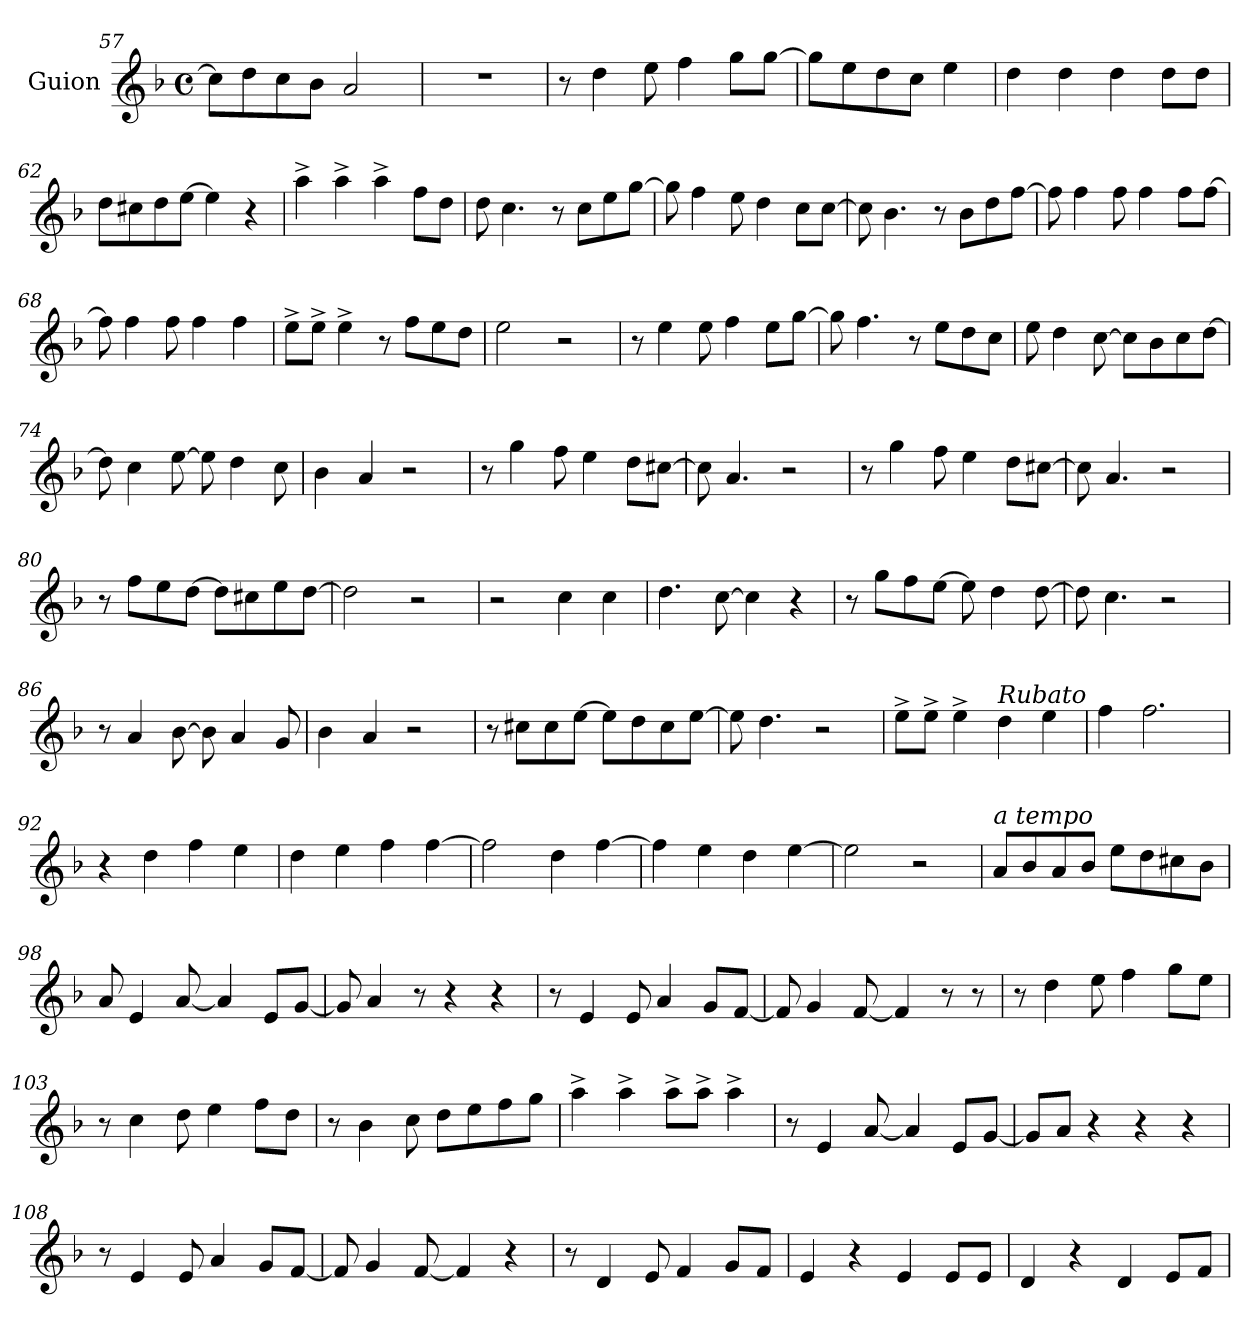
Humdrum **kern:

**kern
*part1
*staff1
*I"Guion
!!LO:LB:g=z
*clefG2
*k[b-]
*F:
*M4/4
*met(c)
=57
8cc\L]
8dd\
8cc\
8b-\J
2a/
=58
1r
=59
8r
4dd\
8ee\
4ff\
8gg\L
[8gg\J
=60
8gg\L]
8ee\
8dd\
8cc\J
4ee\
=61
4dd\
4dd\
4dd\
8dd\L
8dd\J
=62
8dd\L
8cc#X\
8dd\
[8ee\J
4ee\]
4r
=63
4aa^>\
4aa^>\
4aa^>\
8ff\L
8dd\J
!!LO:PB:g=z
=64
8dd\
4.cc\
8r
8cc\L
8ee\
[8gg\J
=65
8gg\]
4ff\
8ee\
4dd\
8cc\L
[8cc\J
=66
8cc\]
4.b-\
8r
8b-\L
8dd\
[8ff\J
=67
8ff\]
4ff\
8ff\
4ff\
8ff\L
[8ff\J
=68
8ff\]
4ff\
8ff\
4ff\
4ff\
=69
8ee^>\L
8ee^>\J
4ee^>\
8r
8ff\L
8ee\
8dd\J
=70
2ee\
2r
!!LO:LB:g=z
=71
8r
4ee\
8ee\
4ff\
8ee\L
[8gg\J
=72
8gg\]
4.ff\
8r
8ee\L
8dd\
8cc\J
=73
8ee\
4dd\
[8cc\
8cc\L]
8b-\
8cc\
[8dd\J
=74
8dd\]
4cc\
[8ee\
8ee\]
4dd\
8cc\
=75
4b-\
4a/
2r
=76
8r
4gg\
8ff\
4ee\
8dd\L
[8cc#X\J
=77
8cc#\]
4.a/
2r
!!LO:LB:g=z
=78
8r
4gg\
8ff\
4ee\
8dd\L
[8cc#X\J
=79
8cc#\]
4.a/
2r
=80
8r
8ff\L
8ee\
[8dd\J
8dd\L]
8cc#X\
8ee\
[8dd\J
=81
2dd\]
2r
=82
2r
4cc\
4cc\
=83
4.dd\
[8cc\
4cc\]
4r
=84
8r
8gg\L
8ff\
[8ee\J
8ee\]
4dd\
[8dd\
!!LO:LB:g=z
=85
8dd\]
4.cc\
2r
=86
8r
4a/
[8b-\
8b-\]
4a/
8g/
=87
4b-\
4a/
2r
=88
8r
8cc#X\L
8cc#\
[8ee\J
8ee\L]
8dd\
8cc#\
[8ee\J
=89
8ee\]
4.dd\
2r
=90
8ee^>\L
8ee^>\J
4ee^>\
!LO:TX:a:i:t=Rubato
4dd\
4ee\
=91
4ff\
2.ff\
=92
4r
4dd\
4ff\
4ee\
!!LO:LB:g=z
=93
4dd\
4ee\
4ff\
[4ff\
=94
2ff\]
4dd\
[4ff\
=95
4ff\]
4ee\
4dd\
[4ee\
=96
2ee\]
2r
=97
!LO:TX:a:i:t=a tempo
8a/L
8b-/
8a/
8b-/J
8ee\L
8dd\
8cc#X\
8b-\J
=98
8a/
4e/
[8a/
4a/]
8e/L
[8g/J
=99
8g/]
4a/
8r
4r
4r
!!LO:LB:g=z
=100
8r
4e/
8e/
4a/
8g/L
[8f/J
=101
8f/]
4g/
[8f/
4f/]
8r
8r
=102
8r
4dd\
8ee\
4ff\
8gg\L
8ee\J
=103
8r
4cc\
8dd\
4ee\
8ff\L
8dd\J
=104
8r
4b-\
8cc\
8dd\L
8ee\
8ff\
8gg\J
=105
4aa^>\
4aa^>\
8aa^>\L
8aa^>\J
4aa^>\
=106
8r
4e/
[8a/
4a/]
8e/L
[8g/J
!!LO:LB:g=z
=107
8g/L]
8a/J
4r
4r
4r
=108
8r
4e/
8e/
4a/
8g/L
[8f/J
=109
8f/]
4g/
[8f/
4f/]
4r
=110
8r
4d/
8e/
4f/
8g/L
8f/J
=111
4e/
4r
4e/
8e/L
8e/J
=112
4d/
4r
4d/
8e/L
8f/J
=
*-
